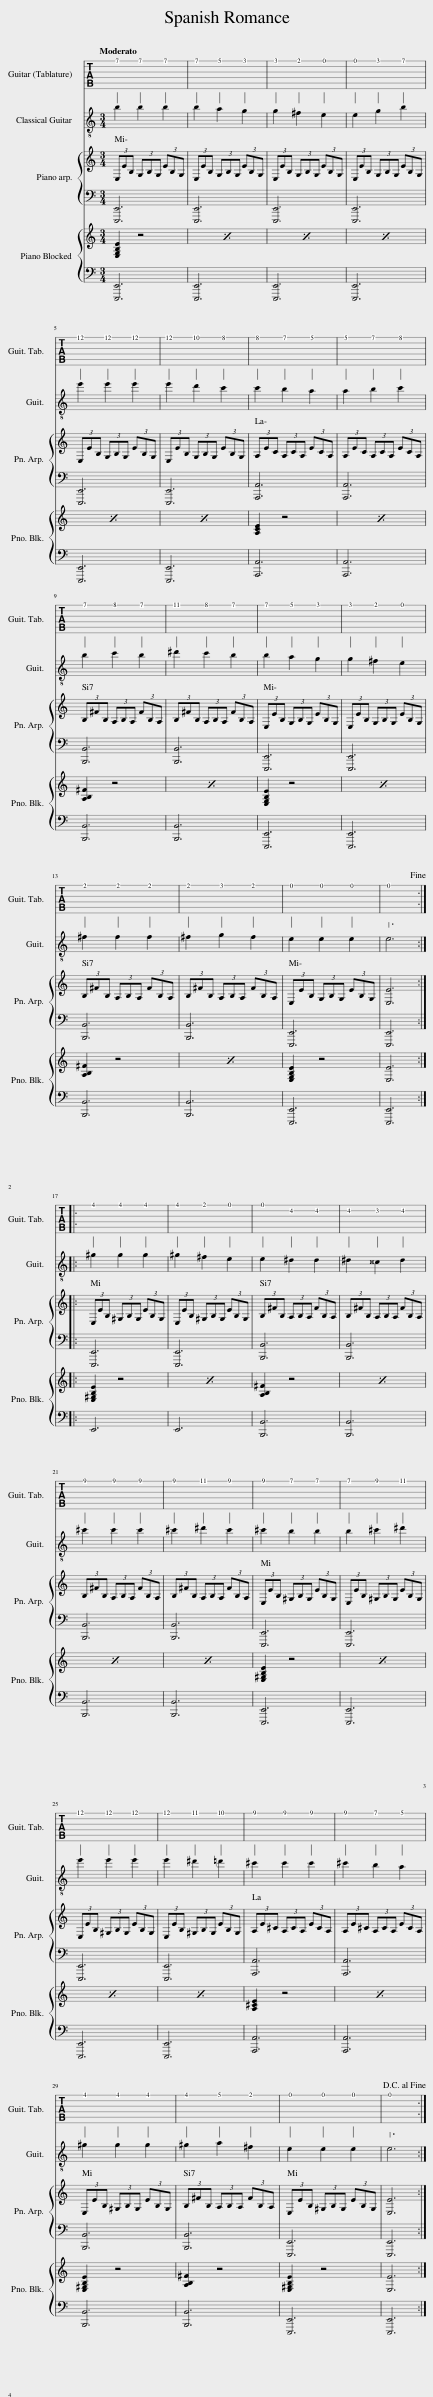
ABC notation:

X:1
%%score 1 2 { 3 | 4 } { 5 | 6 }
L:1/8
Q:1/4=92
M:3/4
I:linebreak $
K:C
V:1 tab stafflines=6 strings=E2,A2,D3,G3,B3,E4
V:2 treble-8
V:3 treble
V:4 bass
V:5 treble
V:6 bass
V:1
 !1!B2 !1!B2 !1!B2 | !1!B2 !1!A2 !1!G2 | !1!G2 !1!^F2 !1!E2 | !1!E2 !1!G2 !1!B2 |$ !1!e2 !1!e2 !1!e2 | %5
 !1!e2 !1!d2 !1!c2 | !1!c2 !1!B2 !1!A2 | !1!A2 !1!B2 !1!c2 |$ !1!B2 !1!c2 !1!B2 | !1!^d2 !1!c2 !1!B2 | %10
 !1!B2 !1!A2 !1!G2 | !1!G2 !1!^F2 !1!E2 |$ !1!^F2 !1!F2 !1!F2 | !1!^F2 !1!G2 !1!F2 | !1!E2 !1!E2 !1!E2 | %15
 !1!E6!fine! ::$[K:C] !1!^G2 !1!G2 !1!G2 | !1!^G2 !1!^F2 !1!E2 | !1!E2 !2!^D2 !2!D2 | !2!^D2 !2!^^C2 !2!D2 |$ %20
 !1!^c2 !1!c2 !1!c2 | !1!^c2 !1!^d2 !1!c2 | !1!^c2 !1!B2 !1!B2 | !1!B2 !1!^c2 !1!^d2 |$ !1!e2 !1!e2 !1!e2 | %25
 !1!e2 !1!^d2 !1!=d2 | !1!^c2 !1!c2 !1!c2 | !1!^c2 !1!B2 !1!A2 |$ !1!^G2 !1!G2 !1!G2 | !1!^G2 !1!A2 !1!^F2 | %30
 !1!E2 !1!E2 !1!E2 | !1!E6!D.C.! :| %32
V:2
 b2 b2 b2 | b2 a2 g2 | g2 ^f2 e2 | e2 g2 b2 |$ e'2 e'2 e'2 | %5
 e'2 d'2 c'2 | c'2 b2 a2 | a2 b2 c'2 |$ b2 c'2 b2 | ^d'2 c'2 b2 | %10
 b2 a2 g2 | g2 ^f2 e2 |$ ^f2 f2 f2 | ^f2 g2 f2 | e2 e2 e2 | %15
 e6 ::$[K:C] ^g2 g2 g2 | ^g2 ^f2 e2 | e2 ^d2 d2 | ^d2 ^^c2 d2 |$ %20
 ^c'2 c'2 c'2 | ^c'2 ^d'2 c'2 | ^c'2 b2 b2 | b2 ^c'2 ^d'2 |$ e'2 e'2 e'2 | %25
 e'2 ^d'2 =d'2 | ^c'2 c'2 c'2 | ^c'2 b2 a2 |$ ^g2 g2 g2 | ^g2 a2 ^f2 | %30
 e2 e2 e2 | e6 :| %32
V:3
 (3E,EB, (3G,B,G, (3EB,G, | (3E,EB, (3G,B,G, (3EB,G, | (3E,EB, (3G,B,G, (3EB,G, | (3E,EB, (3G,B,G, (3EB,G, |$ (3E,EB, (3G,B,G, (3EB,G, | %5
 (3E,EB, (3G,B,G, (3EB,G, | (3A,EC (3A,CA, (3ECA, | (3A,EC (3A,CA, (3ECA, |$ (3B,^FB, (3A,B,A, (3FB,A, | (3B,^FB, (3A,B,A, (3FB,A, | %10
 (3E,EB, (3G,B,G, (3EB,G, | (3E,EB, (3G,B,G, (3EB,G, |$ (3B,^FB, (3A,B,A, (3FB,A, | (3B,^FB, (3A,B,A, (3FB,A, | (3E,EB, (3G,B,G, (3EB,G, | %15
 [E,E]6 ::$[K:C] (3E,EB, (3^G,B,G, (3EB,G, | (3E,EB, (3^G,B,G, (3EB,G, | (3B,^FB, (3A,B,A, (3FB,A, | (3B,^FB, (3A,B,A, (3FB,A, |$ %20
 (3B,^FB, (3A,B,A, (3FB,A, | (3B,^FB, (3A,B,A, (3FB,A, | (3E,EB, (3^G,B,G, (3EB,G, | (3E,EB, (3^G,B,G, (3EB,G, |$ (3E,EB, (3^G,B,G, (3EB,G, | %25
 (3E,EB, (3^G,B,G, (3EB,G, | (3A,E^C (3A,CA, (3ECA, | (3A,E^C (3A,CA, (3ECA, |$ (3E,EB, (3^G,B,G, (3EB,G, | (3B,^FB, (3A,B,A, (3FB,A, | %30
 (3E,EB, (3^G,B,G, (3EB,G, | [E,E]6 :| %32
V:4
 [E,,,E,,]6 | [E,,,E,,]6 | [E,,,E,,]6 | [E,,,E,,]6 |$ [E,,,E,,]6 | %5
 [E,,,E,,]6 | [A,,,A,,]6 | [A,,,A,,]6 |$ [B,,,B,,]6 | [B,,,B,,]6 | %10
 [E,,,E,,]6 | [E,,,E,,]6 |$ [B,,,B,,]6 | [B,,,B,,]6 | [E,,,E,,]6 | %15
 [E,,,E,,]6 ::$[K:C] [E,,,E,,]6 | [E,,,E,,]6 | [B,,,B,,]6 | [B,,,B,,]6 |$ %20
 [B,,,B,,]6 | [B,,,B,,]6 | [E,,,E,,]6 | [E,,,E,,]6 |$ [E,,,E,,]6 | %25
 [E,,,E,,]6 | [A,,,A,,]6 | [A,,,A,,]6 |$ [B,,,B,,]6 | [B,,,B,,]6 | %30
 [E,,,E,,]6 | [E,,,E,,]6 :| %32
V:5
 [E,G,B,E]2 z4 | x6 | x6 | x6 |$ x6 | %5
 x6 | [A,CE]2 z4 | x6 |$ [A,B,^F]2 z4 | x6 | %10
 [E,G,B,E]2 z4 | x6 |$ [A,B,^F]2 z4 | x6 | [E,G,B,E]2 z4 | %15
 [E,E]6 ::$[K:C] [E,^G,B,E]2 z4 | x6 | [A,B,^F]2 z4 | x6 |$ %20
 x6 | x6 | [E,^G,B,E]2 z4 | x6 |$ x6 | %25
 x6 | [A,^CE]2 z4 | x6 |$ [E,^G,B,E]2 z4 | [A,B,^F]2 z4 | %30
 [E,^G,B,E]2 z4 | [E,E]6 :| %32
V:6
 [E,,,E,,]6 | [E,,,E,,]6 | [E,,,E,,]6 | [E,,,E,,]6 |$ [E,,,E,,]6 | %5
 [E,,,E,,]6 | [A,,,A,,]6 | [A,,,A,,]6 |$ [B,,,B,,]6 | [B,,,B,,]6 | %10
 [E,,,E,,]6 | [E,,,E,,]6 |$ [B,,,B,,]6 | [B,,,B,,]6 | [E,,,E,,]6 | %15
 [E,,,E,,]6 ::$[K:C] E,,6 | E,,6 | [B,,,B,,]6 | [B,,,B,,]6 |$ %20
 [B,,,B,,]6 | [B,,,B,,]6 | [E,,,E,,]6 | [E,,,E,,]6 |$ [E,,,E,,]6 | %25
 [E,,,E,,]6 | [A,,,A,,]6 | [A,,,A,,]6 |$ [B,,,B,,]6 | [B,,,B,,]6 | %30
 [E,,,E,,]6 | [E,,,E,,]6 :| %32
